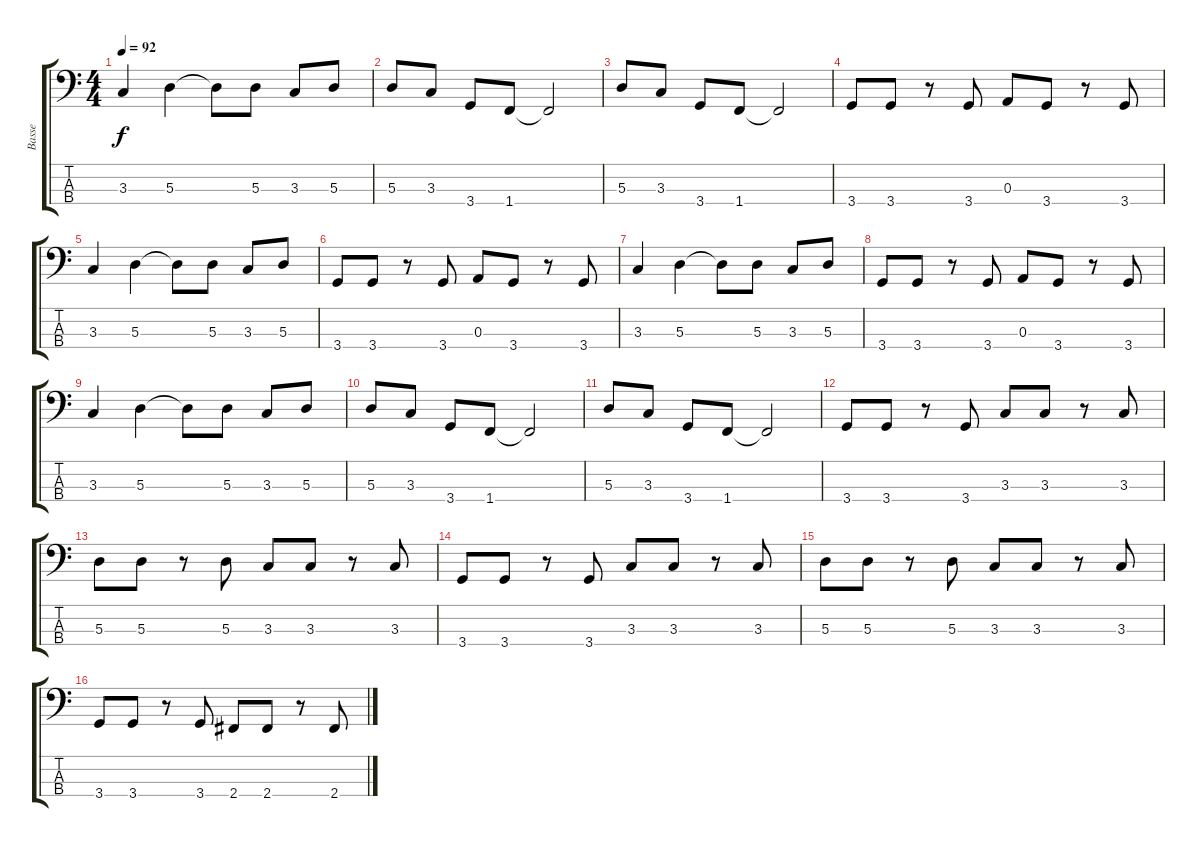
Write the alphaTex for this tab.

\track ("Basse" "Basse") {instrument electricbassfinger}
\staff {score tabs}
\tuning (G2 D2 A1 E1) {hide}
\ts (4 4)
\tempo 92
\clef f4
\ks c
3.3.4{dy f} 5.3.4 5.3{t}.8 5.3.8 3.3.8 5.3.8 |
5.3.8 3.3.8 3.4.8 1.4.8 1.4{t}.2 |
5.3.8 3.3.8 3.4.8 1.4.8 1.4{t}.2 |
3.4.8 3.4.8 r.8 3.4.8 0.3.8 3.4.8 r.8 3.4.8 |
3.3.4 5.3.4 5.3{t}.8 5.3.8 3.3.8 5.3.8 |
3.4.8 3.4.8 r.8 3.4.8 0.3.8 3.4.8 r.8 3.4.8 |
3.3.4 5.3.4 5.3{t}.8 5.3.8 3.3.8 5.3.8 |
3.4.8 3.4.8 r.8 3.4.8 0.3.8 3.4.8 r.8 3.4.8 |
3.3.4 5.3.4 5.3{t}.8 5.3.8 3.3.8 5.3.8 |
5.3.8 3.3.8 3.4.8 1.4.8 1.4{t}.2 |
5.3.8 3.3.8 3.4.8 1.4.8 1.4{t}.2 |
3.4.8 3.4.8 r.8 3.4.8 3.3.8 3.3.8 r.8 3.3.8 |
5.3.8 5.3.8 r.8 5.3.8 3.3.8 3.3.8 r.8 3.3.8 |
3.4.8 3.4.8 r.8 3.4.8 3.3.8 3.3.8 r.8 3.3.8 |
5.3.8 5.3.8 r.8 5.3.8 3.3.8 3.3.8 r.8 3.3.8 |
3.4.8 3.4.8 r.8 3.4.8 2.4.8 2.4.8 r.8 2.4.8
